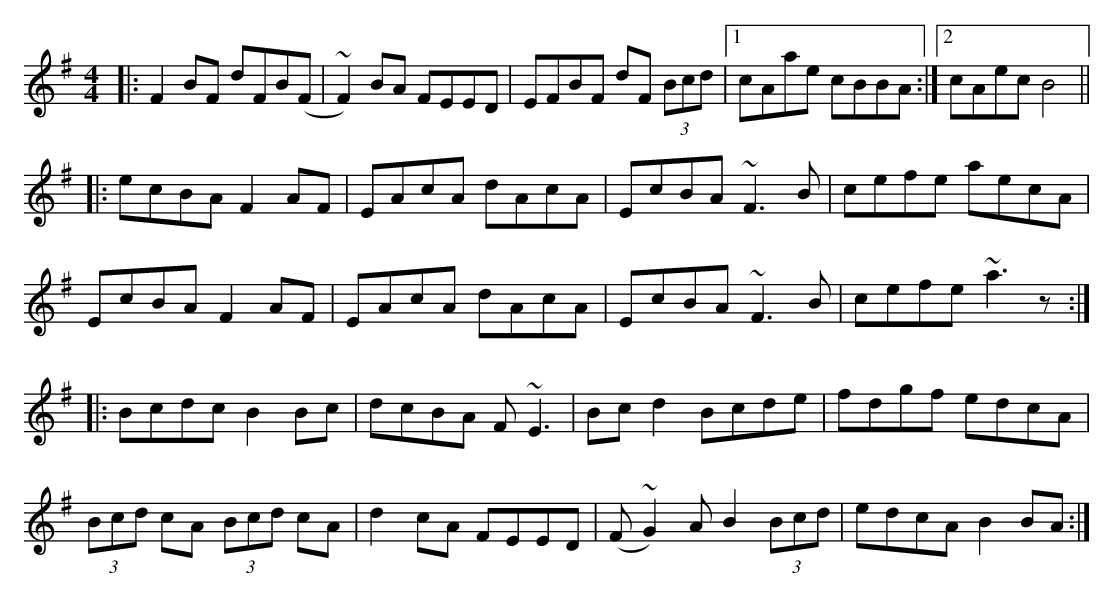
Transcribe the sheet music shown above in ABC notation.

X:1
M:4/4
K:Dmix
|:F2BF dFB(F|~F2)BA FEED|EFBF dF (3Bcd|1 cAae cBBA:|2 cAec B4||
|:ecBA F2AF|EAcA dAcA|EcBA ~F3B|cefe aecA|
EcBA F2AF|EAcA dAcA|EcBA ~F3B|cefe ~a3z:|
|:Bcdc B2Bc|dcBA F~E3|Bcd2 Bcde|fdgf edcA|
(3Bcd cA (3Bcd cA|d2cA FEED|(F~G2)A B2 (3Bcd|edcA B2BA:|
